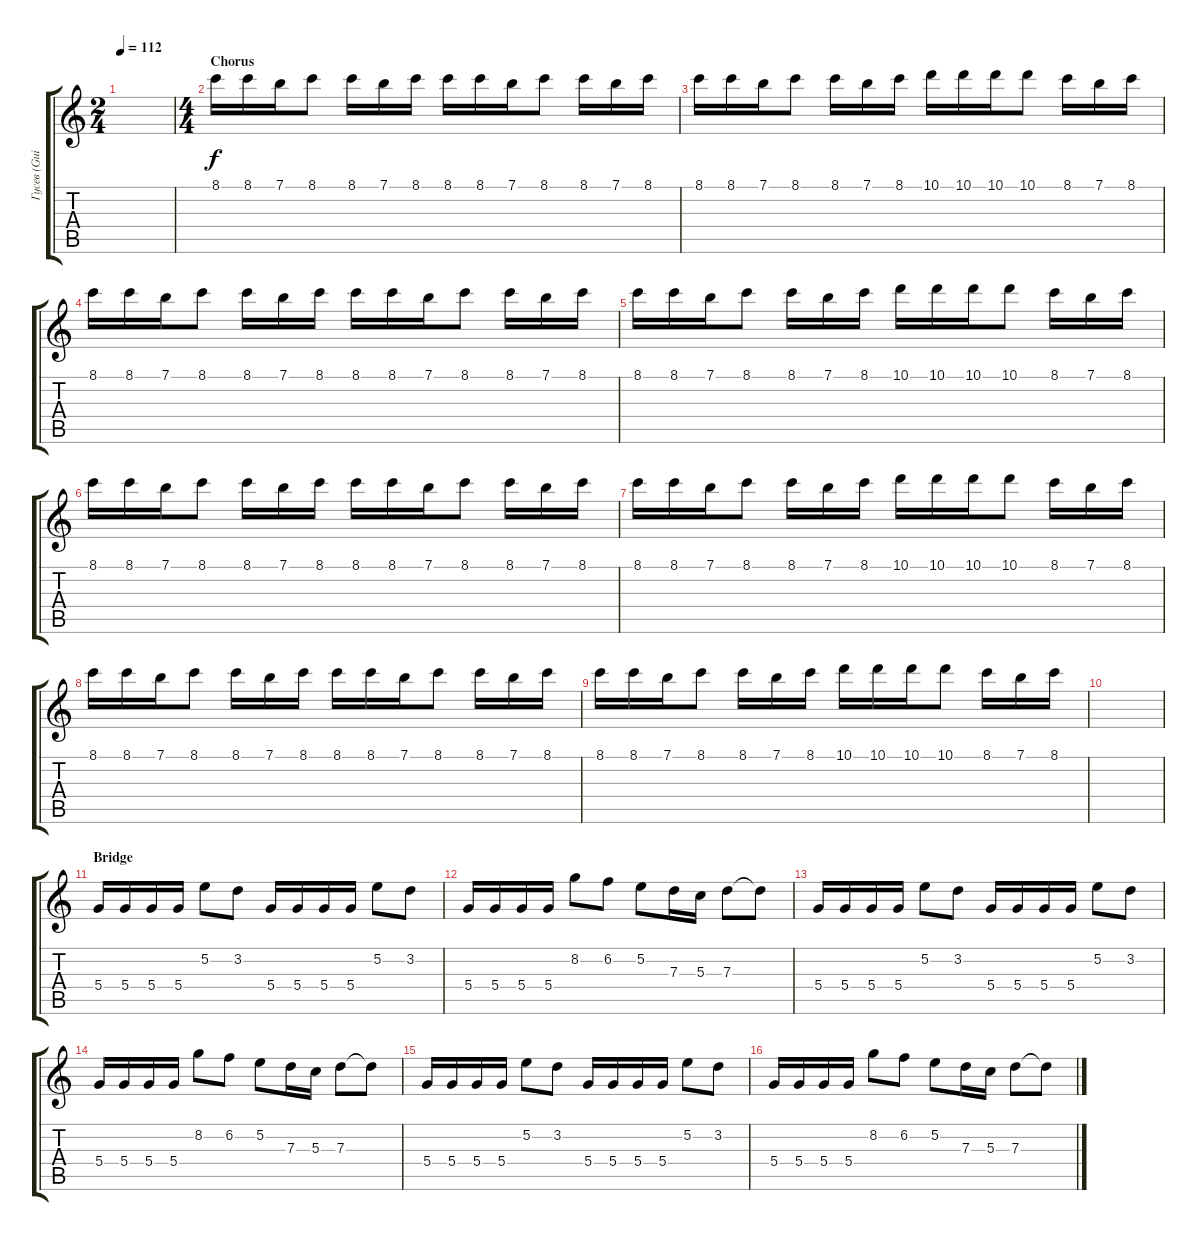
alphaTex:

\track ("Гусев (Guitar 1)" "Гусев (Gui") {instrument distortionguitar}
\staff {score tabs}
\tuning (E4 B3 G3 D3 A2 E2) {hide}
\ts (2 4)
\tempo 112
\clef g2
\ks c
|
\ts (4 4)
\section ("" "Chorus")
8.1.16{instrument electricguitarclean} 8.1.16 7.1.16 8.1.8 8.1.16 7.1.16 8.1.16 8.1.16 8.1.16 7.1.16 8.1.8 8.1.16 7.1.16 8.1.16 |
8.1.16 8.1.16 7.1.16 8.1.8 8.1.16 7.1.16 8.1.16 10.1.16 10.1.16 10.1.16 10.1.8 8.1.16 7.1.16 8.1.16 |
8.1.16{instrument electricguitarclean} 8.1.16 7.1.16 8.1.8 8.1.16 7.1.16 8.1.16 8.1.16 8.1.16 7.1.16 8.1.8 8.1.16 7.1.16 8.1.16 |
8.1.16 8.1.16 7.1.16 8.1.8 8.1.16 7.1.16 8.1.16 10.1.16 10.1.16 10.1.16 10.1.8 8.1.16 7.1.16 8.1.16 |
8.1.16{instrument electricguitarclean} 8.1.16 7.1.16 8.1.8 8.1.16 7.1.16 8.1.16 8.1.16 8.1.16 7.1.16 8.1.8 8.1.16 7.1.16 8.1.16 |
8.1.16 8.1.16 7.1.16 8.1.8 8.1.16 7.1.16 8.1.16 10.1.16 10.1.16 10.1.16 10.1.8 8.1.16 7.1.16 8.1.16 |
8.1.16{instrument electricguitarclean} 8.1.16 7.1.16 8.1.8 8.1.16 7.1.16 8.1.16 8.1.16 8.1.16 7.1.16 8.1.8 8.1.16 7.1.16 8.1.16 |
8.1.16 8.1.16 7.1.16 8.1.8 8.1.16 7.1.16 8.1.16 10.1.16 10.1.16 10.1.16 10.1.8 8.1.16 7.1.16 8.1.16 |
|
\section ("" "Bridge")
5.4.16{volume 13 instrument distortionguitar} 5.4.16 5.4.16 5.4.16 5.2.8 3.2.8 5.4.16 5.4.16 5.4.16 5.4.16 5.2.8 3.2.8 |
5.4.16 5.4.16 5.4.16 5.4.16 8.2.8 6.2.8 5.2.8 7.3.16 5.3.16 7.3.8 7.3{t}.8 |
5.4.16 5.4.16 5.4.16 5.4.16 5.2.8 3.2.8 5.4.16 5.4.16 5.4.16 5.4.16 5.2.8 3.2.8 |
5.4.16 5.4.16 5.4.16 5.4.16 8.2.8 6.2.8 5.2.8 7.3.16 5.3.16 7.3.8 7.3{t}.8 |
5.4.16{volume 13 instrument distortionguitar} 5.4.16 5.4.16 5.4.16 5.2.8 3.2.8 5.4.16 5.4.16 5.4.16 5.4.16 5.2.8 3.2.8 |
5.4.16 5.4.16 5.4.16 5.4.16 8.2.8 6.2.8 5.2.8 7.3.16 5.3.16 7.3.8 7.3{t}.8
